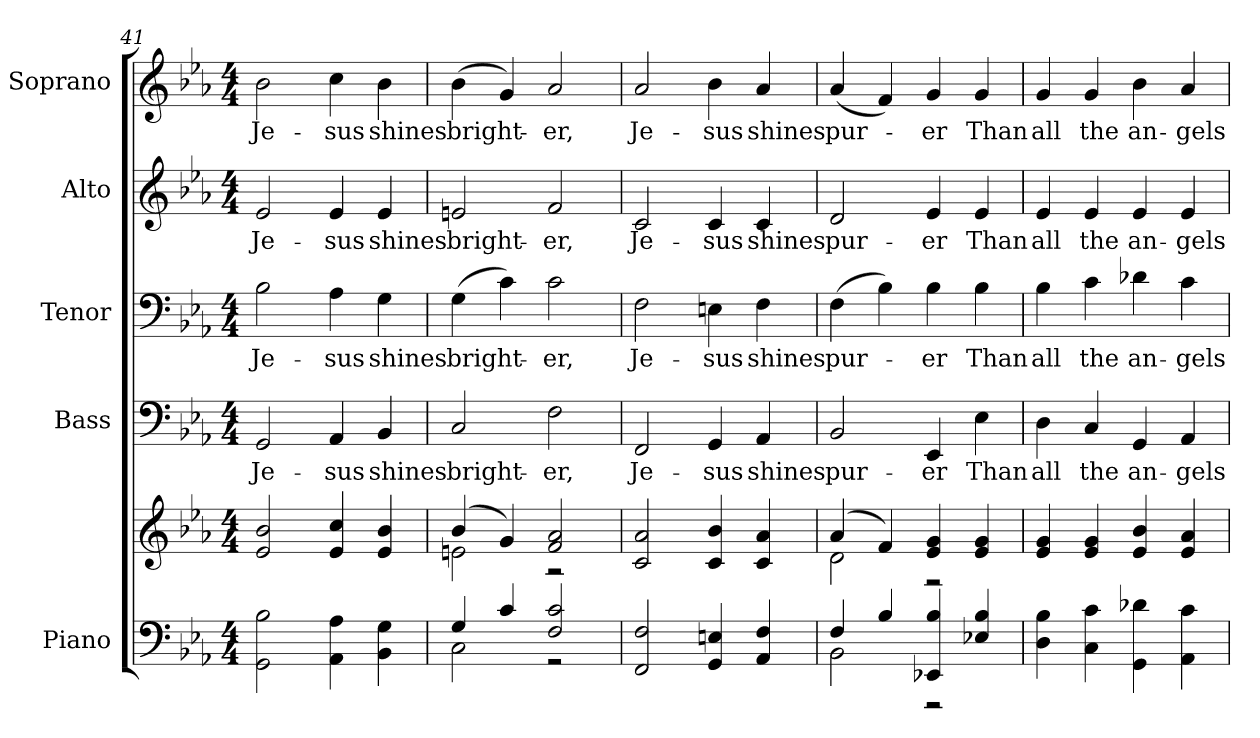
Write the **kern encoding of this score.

**kern	**kern	**kern	**text	**kern	**text	**kern	**text	**kern	**text
*part5	*part5	*part4	*part4	*part3	*part3	*part2	*part2	*part1	*part1
*staff6	*staff5	*staff4	*staff4	*staff3	*staff3	*staff2	*staff2	*staff1	*staff1
*I"Piano	*	*I"Bass	*	*I"Tenor	*	*I"Alto	*	*I"Soprano	*
*I'Pno.	*	*I'B.	*	*I'T.	*	*I'A.	*	*I'S.	*
*clefF4	*clefG2	*clefF4	*	*clefF4	*	*clefG2	*	*clefG2	*
*k[b-e-a-]	*k[b-e-a-]	*k[b-e-a-]	*	*k[b-e-a-]	*	*k[b-e-a-]	*	*k[b-e-a-]	*
*c:	*c:	*c:	*	*c:	*	*c:	*	*c:	*
*M4/4	*M4/4	*M4/4	*	*M4/4	*	*M4/4	*	*M4/4	*
=41	=41	=41	=41	=41	=41	=41	=41	=41	=41
!	!	!	!LO:LY:b:color=#000000	!	!	!	!	!	!
!	!	!	!	!	!LO:LY:b:color=#000000	!	!	!	!
!	!	!	!	!	!	!	!LO:LY:b:color=#000000	!	!
!	!	!	!	!	!	!	!	!	!LO:LY:b:color=#000000
2GGi\ 2B-i	2e-i/ 2b-i	2GGi/	Je-	2B-i\	Je-	2e-i/	Je-	2b-i\	Je-
!	!	!	!LO:LY:b:color=#000000	!	!	!	!	!	!
!	!	!	!	!	!LO:LY:b:color=#000000	!	!	!	!
!	!	!	!	!	!	!	!LO:LY:b:color=#000000	!	!
!	!	!	!	!	!	!	!	!	!LO:LY:b:color=#000000
4AA-i\ 4A-i	4e-i/ 4cci	4AA-i/	-sus	4A-i\	-sus	4e-i/	-sus	4cci\	-sus
!	!	!	!LO:LY:b:color=#000000	!	!	!	!	!	!
!	!	!	!	!	!LO:LY:b:color=#000000	!	!	!	!
!	!	!	!	!	!	!	!LO:LY:b:color=#000000	!	!
!	!	!	!	!	!	!	!	!	!LO:LY:b:color=#000000
4BB-i\ 4Gi	4e-i/ 4b-i	4BB-i/	shines	4Gi\	shines	4e-i/	shines	4b-i\	shines
=42	=42	=42	=42	=42	=42	=42	=42	=42	=42
*^	*^	*	*	*	*	*	*	*	*
!	!	!	!	!	!LO:LY:b:color=#000000	!	!	!	!	!	!
!	!	!	!	!	!	!	!LO:LY:b:color=#000000	!	!	!	!
!	!	!	!	!	!	!	!	!	!LO:LY:b:color=#000000	!	!
!	!	!	!	!	!	!	!	!	!	!	!LO:LY:b:color=#000000
4Gi/	2Ci\	(4b-i/	2eni\	2Ci/	bright-	(4Gi\	bright-	2eni/	bright-	(4b-i\	bright-
4ci/	.	4gi/)	.	.	.	4ci\)	.	.	.	4gi/)	.
!	!	!	!	!	!LO:LY:b:color=#000000	!	!	!	!	!	!
!	!	!	!	!	!	!	!LO:LY:b:color=#000000	!	!	!	!
!	!	!	!	!	!	!	!	!	!LO:LY:b:color=#000000	!	!
!	!	!	!	!	!	!	!	!	!	!	!LO:LY:b:color=#000000
2Fi/ 2ci	2r	2fi/ 2a-i	2r	2Fi\	-er,	2ci\	-er,	2fi/	-er,	2a-i/	-er,
*v	*v	*	*	*	*	*	*	*	*	*	*
*	*v	*v	*	*	*	*	*	*	*	*
!!LO:PB:g=z
=43	=43	=43	=43	=43	=43	=43	=43	=43	=43
*^	*^	*	*	*	*	*	*	*	*
!	!	!	!	!	!LO:LY:b:color=#000000	!	!	!	!	!	!
*v	*v	*	*	*	*	*	*	*	*	*	*
*	*v	*v	*	*	*	*	*	*	*	*
*^	*^	*	*	*	*	*	*	*	*
!	!	!	!	!	!	!	!LO:LY:b:color=#000000	!	!	!	!
*v	*v	*	*	*	*	*	*	*	*	*	*
*	*v	*v	*	*	*	*	*	*	*	*
*^	*^	*	*	*	*	*	*	*	*
!	!	!	!	!	!	!	!	!	!LO:LY:b:color=#000000	!	!
*v	*v	*	*	*	*	*	*	*	*	*	*
*	*v	*v	*	*	*	*	*	*	*	*
*^	*^	*	*	*	*	*	*	*	*
!	!	!	!	!	!	!	!	!	!	!	!LO:LY:b:color=#000000
*v	*v	*	*	*	*	*	*	*	*	*	*
*	*v	*v	*	*	*	*	*	*	*	*
2FFi/ 2Fi	2ci/ 2a-i	2FFi/	Je-	2Fi\	Je-	2ci/	Je-	2a-i/	Je-
!	!	!	!LO:LY:b:color=#000000	!	!	!	!	!	!
!	!	!	!	!	!LO:LY:b:color=#000000	!	!	!	!
!	!	!	!	!	!	!	!LO:LY:b:color=#000000	!	!
!	!	!	!	!	!	!	!	!	!LO:LY:b:color=#000000
4GGi/ 4Eni	4ci/ 4b-i	4GGi/	-sus	4Eni\	-sus	4ci/	-sus	4b-i\	-sus
!	!	!	!LO:LY:b:color=#000000	!	!	!	!	!	!
!	!	!	!	!	!LO:LY:b:color=#000000	!	!	!	!
!	!	!	!	!	!	!	!LO:LY:b:color=#000000	!	!
!	!	!	!	!	!	!	!	!	!LO:LY:b:color=#000000
4AA-i/ 4Fi	4ci/ 4a-i	4AA-i/	shines	4Fi\	shines	4ci/	shines	4a-i/	shines
=44	=44	=44	=44	=44	=44	=44	=44	=44	=44
*^	*^	*	*	*	*	*	*	*	*
!	!	!	!	!	!LO:LY:b:color=#000000	!	!	!	!	!	!
!	!	!	!	!	!	!	!LO:LY:b:color=#000000	!	!	!	!
!	!	!	!	!	!	!	!	!	!LO:LY:b:color=#000000	!	!
!	!	!	!	!	!	!	!	!	!	!	!LO:LY:b:color=#000000
4Fi/	2BB-i\	(4a-i/	2di\	2BB-i/	pur-	(4Fi\	pur-	2di/	pur-	(4a-i/	pur-
4B-i/	.	4fi/)	.	.	.	4B-i\)	.	.	.	4fi/)	.
!	!	!	!	!	!LO:LY:b:color=#000000	!	!	!	!	!	!
!	!	!	!	!	!	!	!LO:LY:b:color=#000000	!	!	!	!
!	!	!	!	!	!	!	!	!	!LO:LY:b:color=#000000	!	!
!	!	!	!	!	!	!	!	!	!	!	!LO:LY:b:color=#000000
4EE-Xi/ 4B-i	2r	4e-i/ 4gi	2r	4EE-i/	-er	4B-i\	-er	4e-i/	-er	4gi/	-er
!	!	!	!	!	!LO:LY:b:color=#000000	!	!	!	!	!	!
!	!	!	!	!	!	!	!LO:LY:b:color=#000000	!	!	!	!
!	!	!	!	!	!	!	!	!	!LO:LY:b:color=#000000	!	!
!	!	!	!	!	!	!	!	!	!	!	!LO:LY:b:color=#000000
4E-Xi/ 4B-i	.	4e-i/ 4gi	.	4E-i\	Than	4B-i\	Than	4e-i/	Than	4gi/	Than
*v	*v	*	*	*	*	*	*	*	*	*	*
*	*v	*v	*	*	*	*	*	*	*	*
=45	=45	=45	=45	=45	=45	=45	=45	=45	=45
!	!	!	!LO:LY:b:color=#000000	!	!	!	!	!	!
!	!	!	!	!	!LO:LY:b:color=#000000	!	!	!	!
!	!	!	!	!	!	!	!LO:LY:b:color=#000000	!	!
!	!	!	!	!	!	!	!	!	!LO:LY:b:color=#000000
4Di\ 4B-i	4e-i/ 4gi	4Di\	all	4B-i\	all	4e-i/	all	4gi/	all
!	!	!	!LO:LY:b:color=#000000	!	!	!	!	!	!
!	!	!	!	!	!LO:LY:b:color=#000000	!	!	!	!
!	!	!	!	!	!	!	!LO:LY:b:color=#000000	!	!
!	!	!	!	!	!	!	!	!	!LO:LY:b:color=#000000
4Ci\ 4ci	4e-i/ 4gi	4Ci/	the	4ci\	the	4e-i/	the	4gi/	the
!	!	!	!LO:LY:b:color=#000000	!	!	!	!	!	!
!	!	!	!	!	!LO:LY:b:color=#000000	!	!	!	!
!	!	!	!	!	!	!	!LO:LY:b:color=#000000	!	!
!	!	!	!	!	!	!	!	!	!LO:LY:b:color=#000000
4GGi\ 4d-Xi	4e-i/ 4b-i	4GGi/	an-	4d-Xi\	an-	4e-i/	an-	4b-i\	an-
!	!	!	!LO:LY:b:color=#000000	!	!	!	!	!	!
!	!	!	!	!	!LO:LY:b:color=#000000	!	!	!	!
!	!	!	!	!	!	!	!LO:LY:b:color=#000000	!	!
!	!	!	!	!	!	!	!	!	!LO:LY:b:color=#000000
4AA-i\ 4ci	4e-i/ 4a-i	4AA-i/	-gels	4ci\	-gels	4e-i/	-gels	4a-i/	-gels
=	=	=	=	=	=	=	=	=	=
*-	*-	*-	*-	*-	*-	*-	*-	*-	*-
